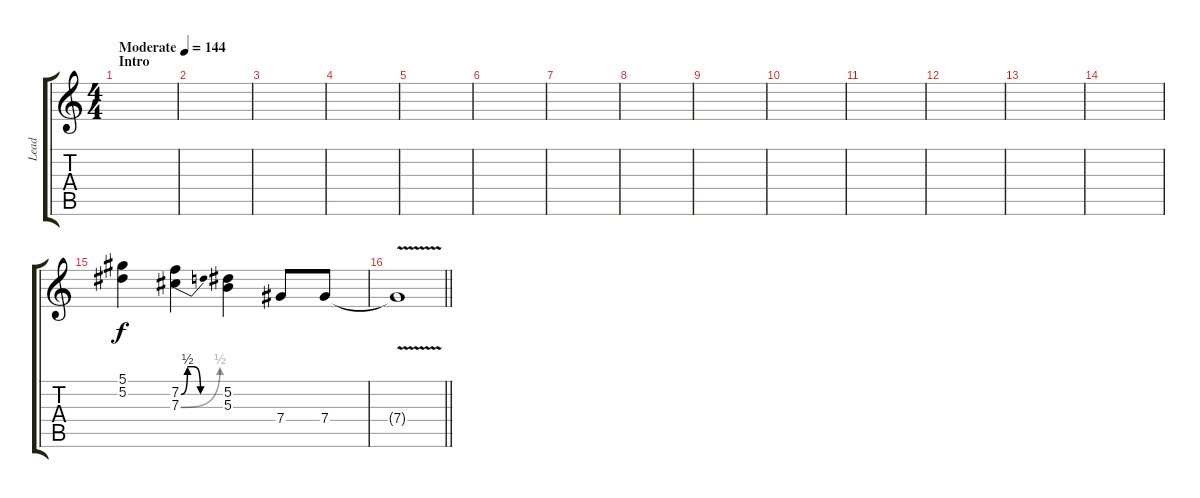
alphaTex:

\track ("Lead" "Lead") {instrument overdrivenguitar}
\staff {score tabs}
\tuning (Eb4 Bb3 Gb3 Db3 Ab2 Eb2) {hide}
\ts (4 4)
\section ("" "Intro")
\tempo (144 "Moderate")
\clef g2
\ks c
|
|
|
|
|
|
|
|
|
|
|
|
|
|
(5.1 5.2).4 (7.2{be (custom 0 0 10 2 20 2 30 0 60 0)} 7.3{be (bend 0 0 60 2)}).4 (5.2 5.3).4 7.4.8 7.4.8 |
\barLineRight lightlight
7.4{v t}.1
